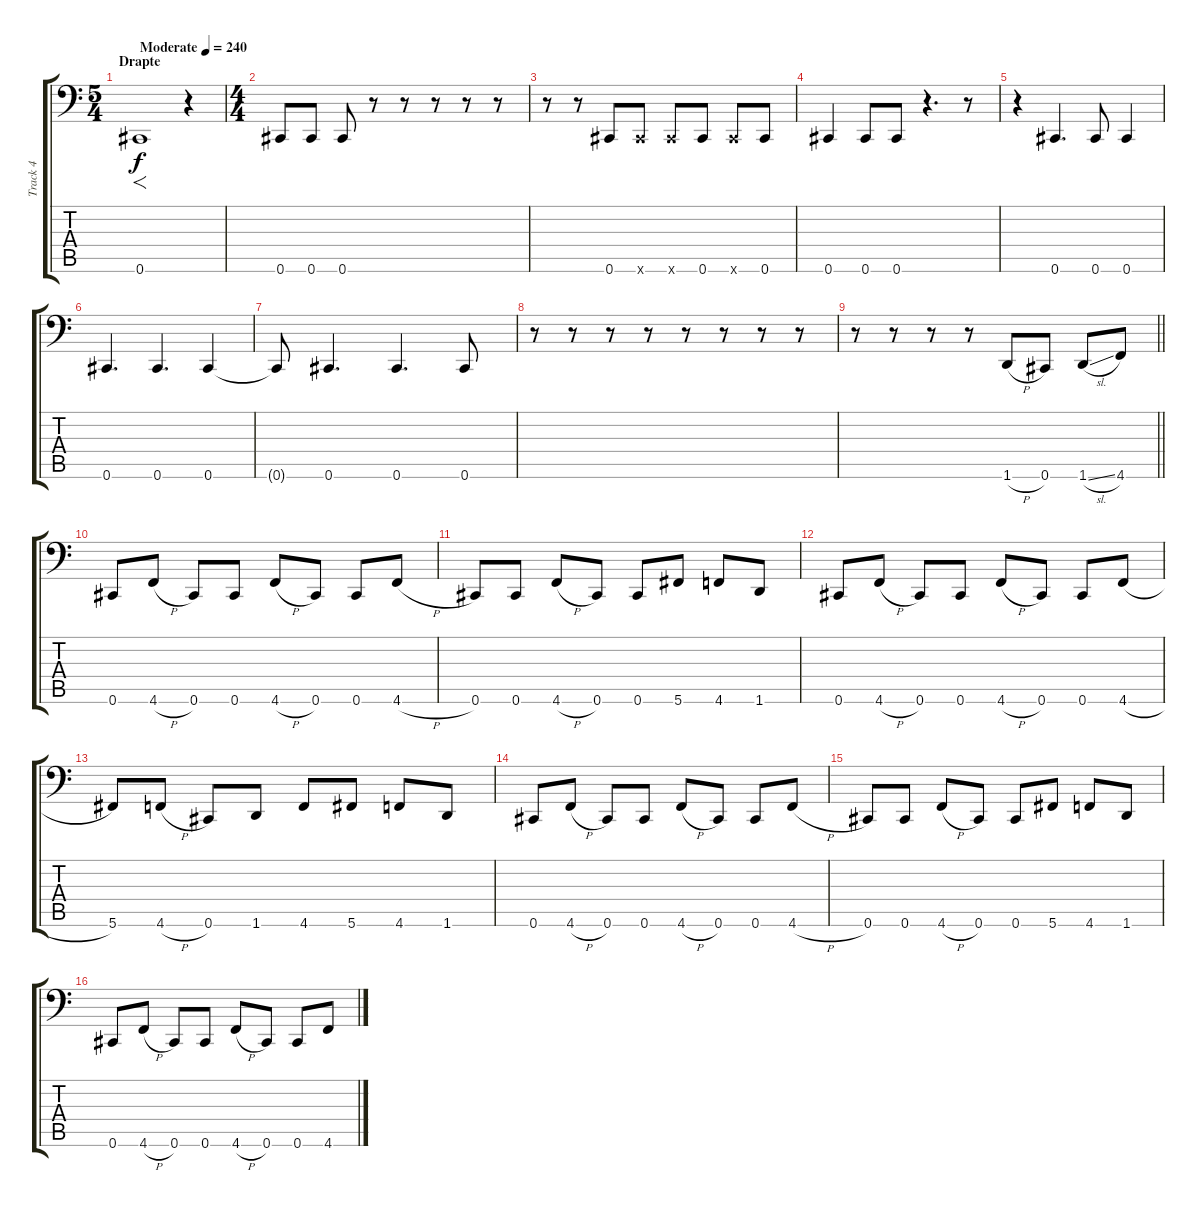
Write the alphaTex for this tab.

\track ("Track 4" "Track 4") {instrument electricbassfinger}
\staff {score tabs}
\tuning (Eb3 Bb2 Gb2 Db2 Ab1 Db1) {hide}
\ts (5 4)
\section ("" "Drapte")
\tempo (240 "Moderate")
\clef f4
\ks c
0.6.1{f dy f instrument electricbassfinger} r.4 |
\ts (4 4)
0.6.8 0.6.8 0.6.8 r.8 r.8 r.8 r.8 r.8 |
r.8 r.8 0.6.8 0.6{x}.8 0.6{x}.8 0.6.8 0.6{x}.8 0.6.8 |
0.6.4 0.6.8 0.6.8 r.4{d} r.8 |
r.4 0.6.4{d} 0.6.8 0.6.4 |
0.6.4{d} 0.6.4{d} 0.6.4 |
0.6{t}.8 0.6.4{d} 0.6.4{d} 0.6.8 |
r.8 r.8 r.8 r.8 r.8 r.8 r.8 r.8 |
\barLineRight lightlight
r.8 r.8 r.8 r.8 1.6{h}.8 0.6.8 1.6{sl}.8 4.6.8 |
\section ("" "")
0.6.8 4.6{h}.8 0.6.8 0.6.8 4.6{h}.8 0.6.8 0.6.8 4.6{h}.8 |
0.6.8 0.6.8 4.6{h}.8 0.6.8 0.6.8 5.6.8 4.6.8 1.6.8 |
0.6.8 4.6{h}.8 0.6.8 0.6.8 4.6{h}.8 0.6.8 0.6.8 4.6{h}.8 |
5.6.8 4.6{h}.8 0.6.8 1.6.8 4.6.8 5.6.8 4.6.8 1.6.8 |
0.6.8 4.6{h}.8 0.6.8 0.6.8 4.6{h}.8 0.6.8 0.6.8 4.6{h}.8 |
0.6.8 0.6.8 4.6{h}.8 0.6.8 0.6.8 5.6.8 4.6.8 1.6.8 |
0.6.8 4.6{h}.8 0.6.8 0.6.8 4.6{h}.8 0.6.8 0.6.8 4.6{h}.8
